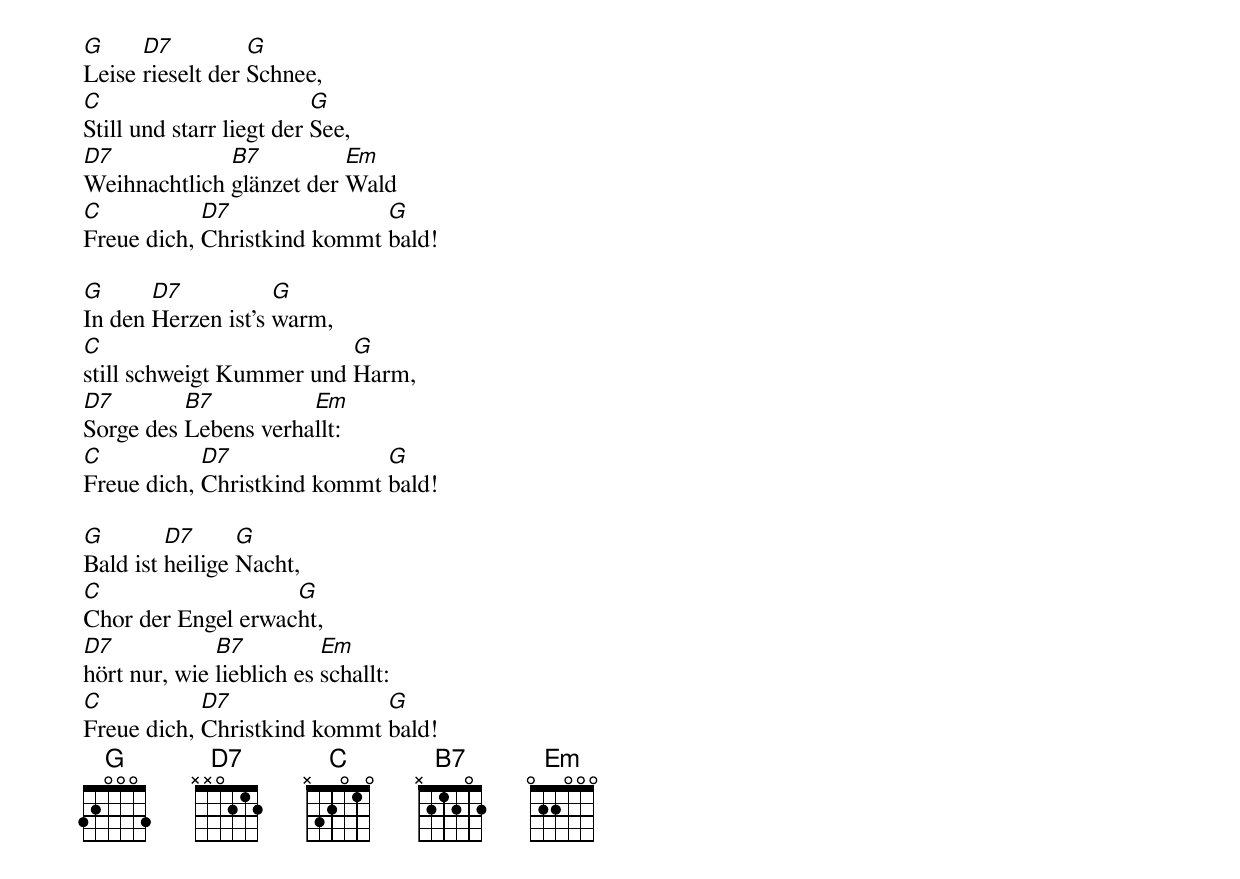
G     D7          G
Leise rieselt der Schnee,
C                         G
Still und starr liegt der See,
D7            B7          Em
Weihnachtlich glänzet der Wald
C           D7               G
Freue dich, Christkind kommt bald!

G      D7           G
In den Herzen ist's warm,
C                         G
still schweigt Kummer und Harm,
D7        B7          Em
Sorge des Lebens verhallt:
C           D7               G
Freue dich, Christkind kommt bald!

G        D7      G
Bald ist heilige Nacht,
C                   G
Chor der Engel erwacht,
D7            B7          Em
hört nur, wie lieblich es schallt:
C           D7               G
Freue dich, Christkind kommt bald!
